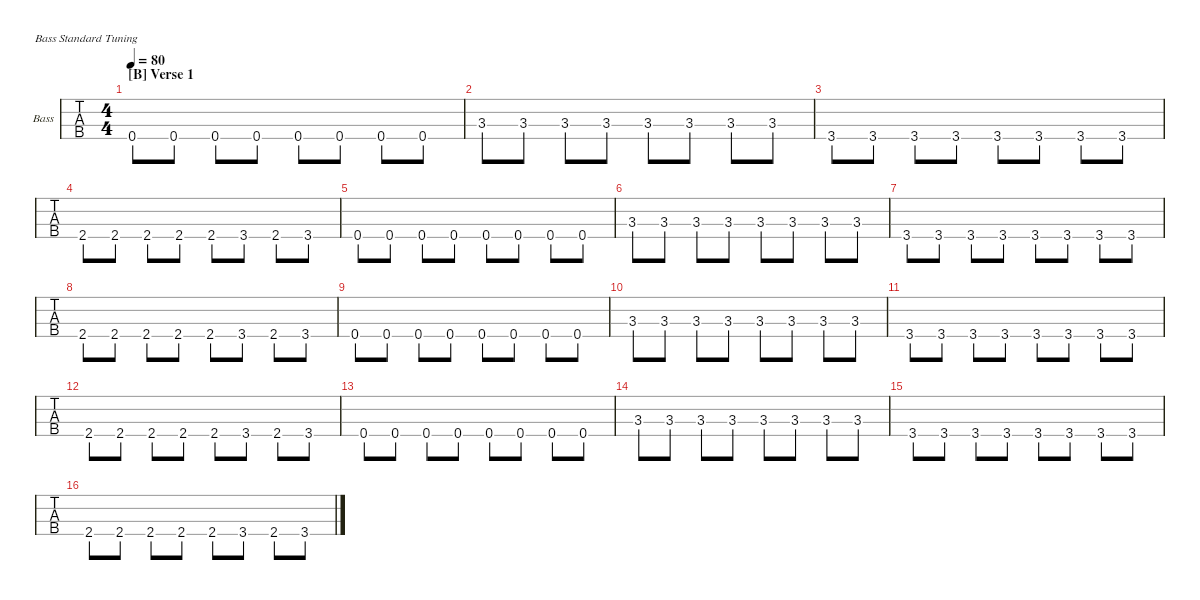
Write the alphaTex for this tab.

\hideDynamics
\bracketExtendMode nobrackets
\firstSystemTrackNameOrientation horizontal
\otherSystemsTrackNameOrientation horizontal
\track ("Bass" "Bass") {multiBarRest instrument electricbassfinger}
\staff {tabs}
\tuning (G2 D2 A1 E1)
\ts (4 4)
\section ("B" "Verse 1")
\tempo 80
\clef f4
\ks g
0.4.8{dy f} 0.4.8 0.4.8 0.4.8 0.4.8 0.4.8 0.4.8 0.4.8 |
3.3.8 3.3.8 3.3.8 3.3.8 3.3.8 3.3.8 3.3.8 3.3.8 |
3.4.8 3.4.8 3.4.8 3.4.8 3.4.8 3.4.8 3.4.8 3.4.8 |
2.4.8 2.4.8 2.4.8 2.4.8 2.4.8 3.4.8 2.4.8 3.4.8 |
0.4.8 0.4.8 0.4.8 0.4.8 0.4.8 0.4.8 0.4.8 0.4.8 |
3.3.8 3.3.8 3.3.8 3.3.8 3.3.8 3.3.8 3.3.8 3.3.8 |
3.4.8 3.4.8 3.4.8 3.4.8 3.4.8 3.4.8 3.4.8 3.4.8 |
2.4.8 2.4.8 2.4.8 2.4.8 2.4.8 3.4.8 2.4.8 3.4.8 |
0.4.8 0.4.8 0.4.8 0.4.8 0.4.8 0.4.8 0.4.8 0.4.8 |
3.3.8 3.3.8 3.3.8 3.3.8 3.3.8 3.3.8 3.3.8 3.3.8 |
3.4.8 3.4.8 3.4.8 3.4.8 3.4.8 3.4.8 3.4.8 3.4.8 |
2.4.8 2.4.8 2.4.8 2.4.8 2.4.8 3.4.8 2.4.8 3.4.8 |
0.4.8 0.4.8 0.4.8 0.4.8 0.4.8 0.4.8 0.4.8 0.4.8 |
3.3.8 3.3.8 3.3.8 3.3.8 3.3.8 3.3.8 3.3.8 3.3.8 |
3.4.8 3.4.8 3.4.8 3.4.8 3.4.8 3.4.8 3.4.8 3.4.8 |
2.4.8 2.4.8 2.4.8 2.4.8 2.4.8 3.4.8 2.4.8 3.4.8
